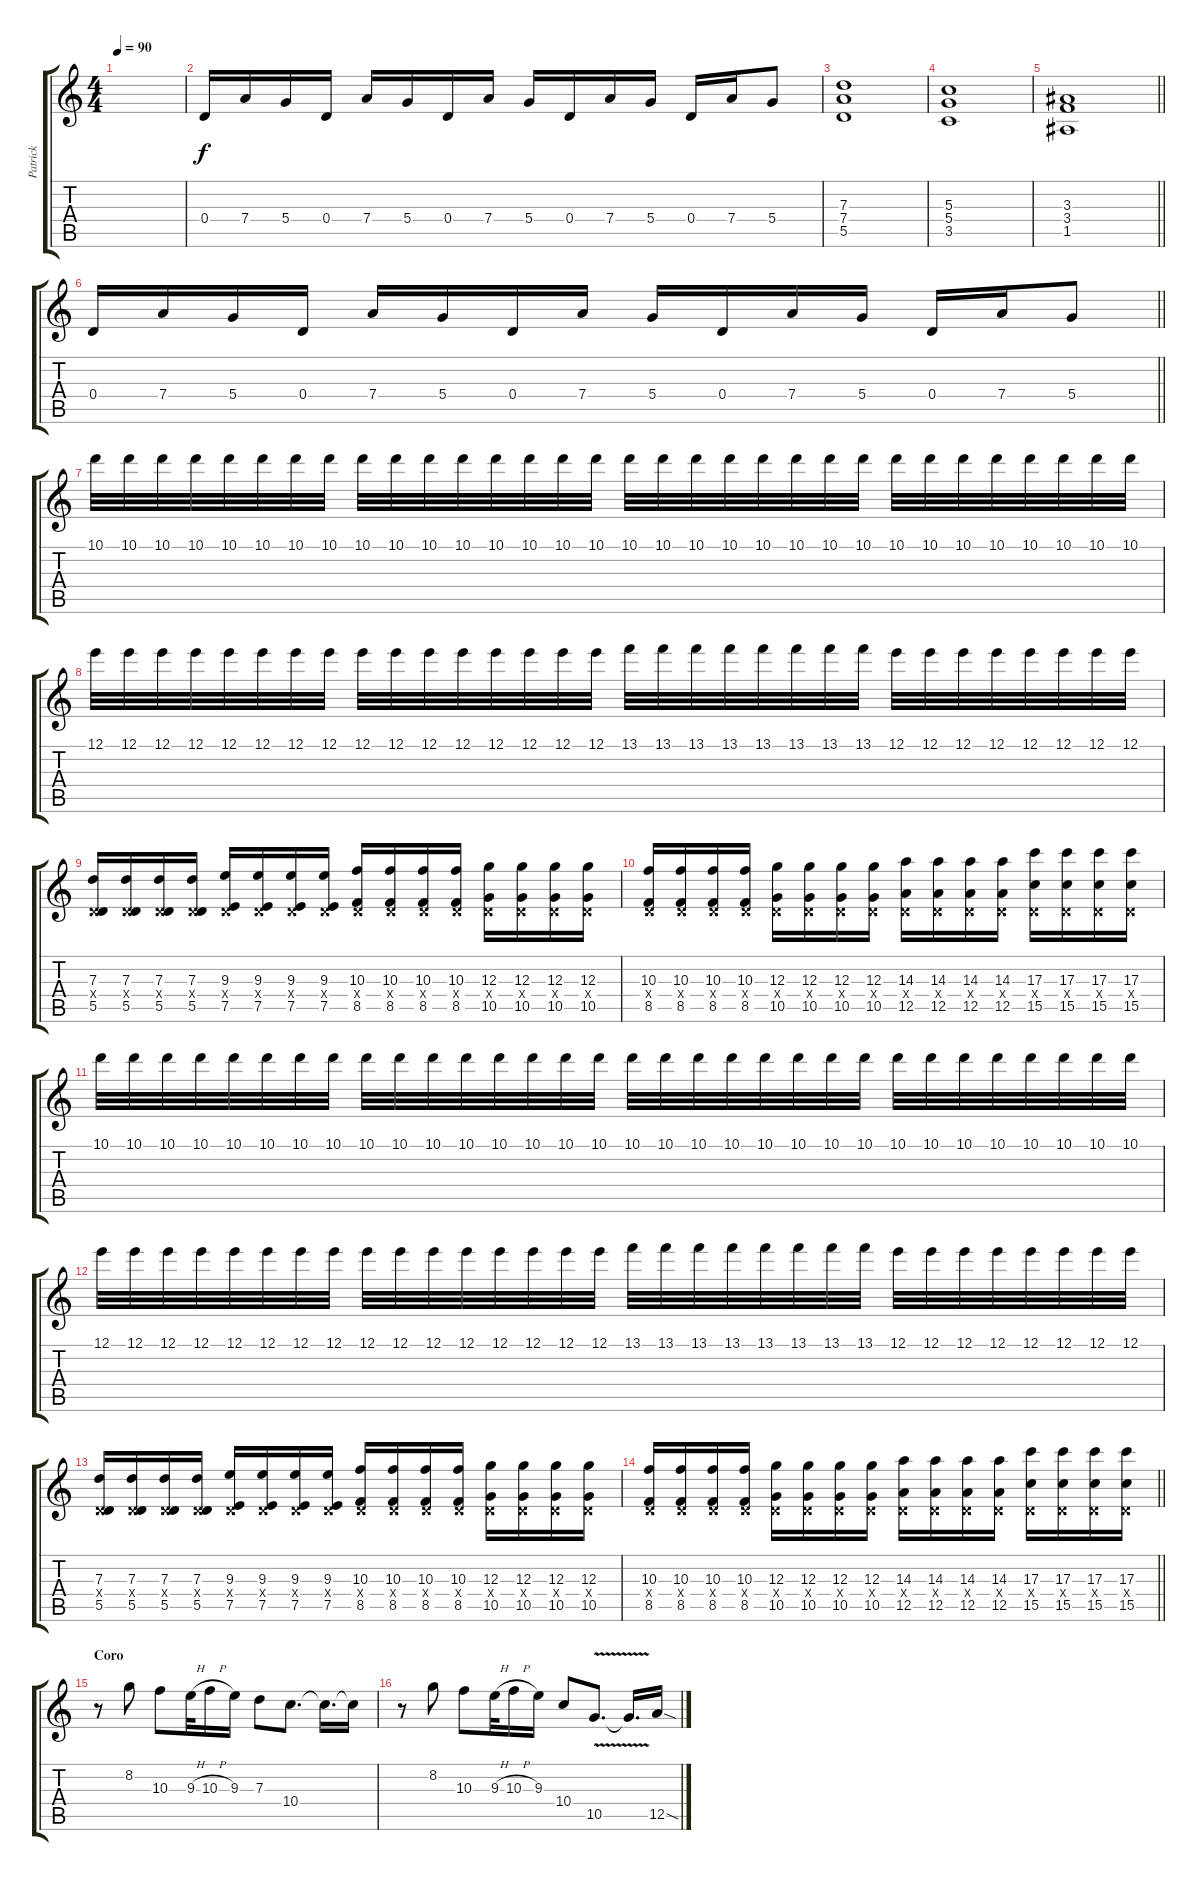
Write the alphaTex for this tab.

\track ("Patrick" "Patrick") {instrument overdrivenguitar}
\staff {score tabs}
\tuning (E4 B3 G3 D3 A2 D2) {hide}
\ts (4 4)
\tempo 90
\clef g2
\ks c
|
0.4.16 7.4.16 5.4.16 0.4.16 7.4.16 5.4.16 0.4.16 7.4.16 5.4.16 0.4.16 7.4.16 5.4.16 0.4.16 7.4.16 5.4.8 |
(7.3 7.4 5.5).1 |
(5.3 5.4 3.5).1 |
\barLineRight lightlight
(3.3 3.4 1.5).1 |
\barLineRight lightlight
0.4.16 7.4.16 5.4.16 0.4.16 7.4.16 5.4.16 0.4.16 7.4.16 5.4.16 0.4.16 7.4.16 5.4.16 0.4.16 7.4.16 5.4.8 |
10.1.32 10.1.32 10.1.32 10.1.32 10.1.32 10.1.32 10.1.32 10.1.32 10.1.32 10.1.32 10.1.32 10.1.32 10.1.32 10.1.32 10.1.32 10.1.32 10.1.32 10.1.32 10.1.32 10.1.32 10.1.32 10.1.32 10.1.32 10.1.32 10.1.32 10.1.32 10.1.32 10.1.32 10.1.32 10.1.32 10.1.32 10.1.32 |
12.1.32 12.1.32 12.1.32 12.1.32 12.1.32 12.1.32 12.1.32 12.1.32 12.1.32 12.1.32 12.1.32 12.1.32 12.1.32 12.1.32 12.1.32 12.1.32 13.1.32 13.1.32 13.1.32 13.1.32 13.1.32 13.1.32 13.1.32 13.1.32 12.1.32 12.1.32 12.1.32 12.1.32 12.1.32 12.1.32 12.1.32 12.1.32 |
(7.3 0.4{x} 5.5).16 (7.3 0.4{x} 5.5).16 (7.3 0.4{x} 5.5).16 (7.3 0.4{x} 5.5).16 (9.3 0.4{x} 7.5).16 (9.3 0.4{x} 7.5).16 (9.3 0.4{x} 7.5).16 (9.3 0.4{x} 7.5).16 (10.3 0.4{x} 8.5).16 (10.3 0.4{x} 8.5).16 (10.3 0.4{x} 8.5).16 (10.3 0.4{x} 8.5).16 (12.3 0.4{x} 10.5).16 (12.3 0.4{x} 10.5).16 (12.3 0.4{x} 10.5).16 (12.3 0.4{x} 10.5).16 |
(10.3 0.4{x} 8.5).16 (10.3 0.4{x} 8.5).16 (10.3 0.4{x} 8.5).16 (10.3 0.4{x} 8.5).16 (12.3 0.4{x} 10.5).16 (12.3 0.4{x} 10.5).16 (12.3 0.4{x} 10.5).16 (12.3 0.4{x} 10.5).16 (14.3 0.4{x} 12.5).16 (14.3 0.4{x} 12.5).16 (14.3 0.4{x} 12.5).16 (14.3 0.4{x} 12.5).16 (17.3 0.4{x} 15.5).16 (17.3 0.4{x} 15.5).16 (17.3 0.4{x} 15.5).16 (17.3 0.4{x} 15.5).16 |
10.1.32 10.1.32 10.1.32 10.1.32 10.1.32 10.1.32 10.1.32 10.1.32 10.1.32 10.1.32 10.1.32 10.1.32 10.1.32 10.1.32 10.1.32 10.1.32 10.1.32 10.1.32 10.1.32 10.1.32 10.1.32 10.1.32 10.1.32 10.1.32 10.1.32 10.1.32 10.1.32 10.1.32 10.1.32 10.1.32 10.1.32 10.1.32 |
12.1.32 12.1.32 12.1.32 12.1.32 12.1.32 12.1.32 12.1.32 12.1.32 12.1.32 12.1.32 12.1.32 12.1.32 12.1.32 12.1.32 12.1.32 12.1.32 13.1.32 13.1.32 13.1.32 13.1.32 13.1.32 13.1.32 13.1.32 13.1.32 12.1.32 12.1.32 12.1.32 12.1.32 12.1.32 12.1.32 12.1.32 12.1.32 |
(7.3 0.4{x} 5.5).16 (7.3 0.4{x} 5.5).16 (7.3 0.4{x} 5.5).16 (7.3 0.4{x} 5.5).16 (9.3 0.4{x} 7.5).16 (9.3 0.4{x} 7.5).16 (9.3 0.4{x} 7.5).16 (9.3 0.4{x} 7.5).16 (10.3 0.4{x} 8.5).16 (10.3 0.4{x} 8.5).16 (10.3 0.4{x} 8.5).16 (10.3 0.4{x} 8.5).16 (12.3 0.4{x} 10.5).16 (12.3 0.4{x} 10.5).16 (12.3 0.4{x} 10.5).16 (12.3 0.4{x} 10.5).16 |
\barLineRight lightlight
(10.3 0.4{x} 8.5).16 (10.3 0.4{x} 8.5).16 (10.3 0.4{x} 8.5).16 (10.3 0.4{x} 8.5).16 (12.3 0.4{x} 10.5).16 (12.3 0.4{x} 10.5).16 (12.3 0.4{x} 10.5).16 (12.3 0.4{x} 10.5).16 (14.3 0.4{x} 12.5).16 (14.3 0.4{x} 12.5).16 (14.3 0.4{x} 12.5).16 (14.3 0.4{x} 12.5).16 (17.3 0.4{x} 15.5).16 (17.3 0.4{x} 15.5).16 (17.3 0.4{x} 15.5).16 (17.3 0.4{x} 15.5).16 |
\section ("" "Coro")
r.8 8.2.8 10.3.8 9.3{h}.32 10.3{h}.16 9.3.16 7.3.8 10.4.8{d} 10.4{t}.16{d} 10.4{t}.16 |
r.8 8.2.8 10.3.8 9.3{h}.32 10.3{h}.16 9.3.16 10.4.8 10.5{v}.8{d} 10.5{t}.16{d} 12.5{sod}.16
